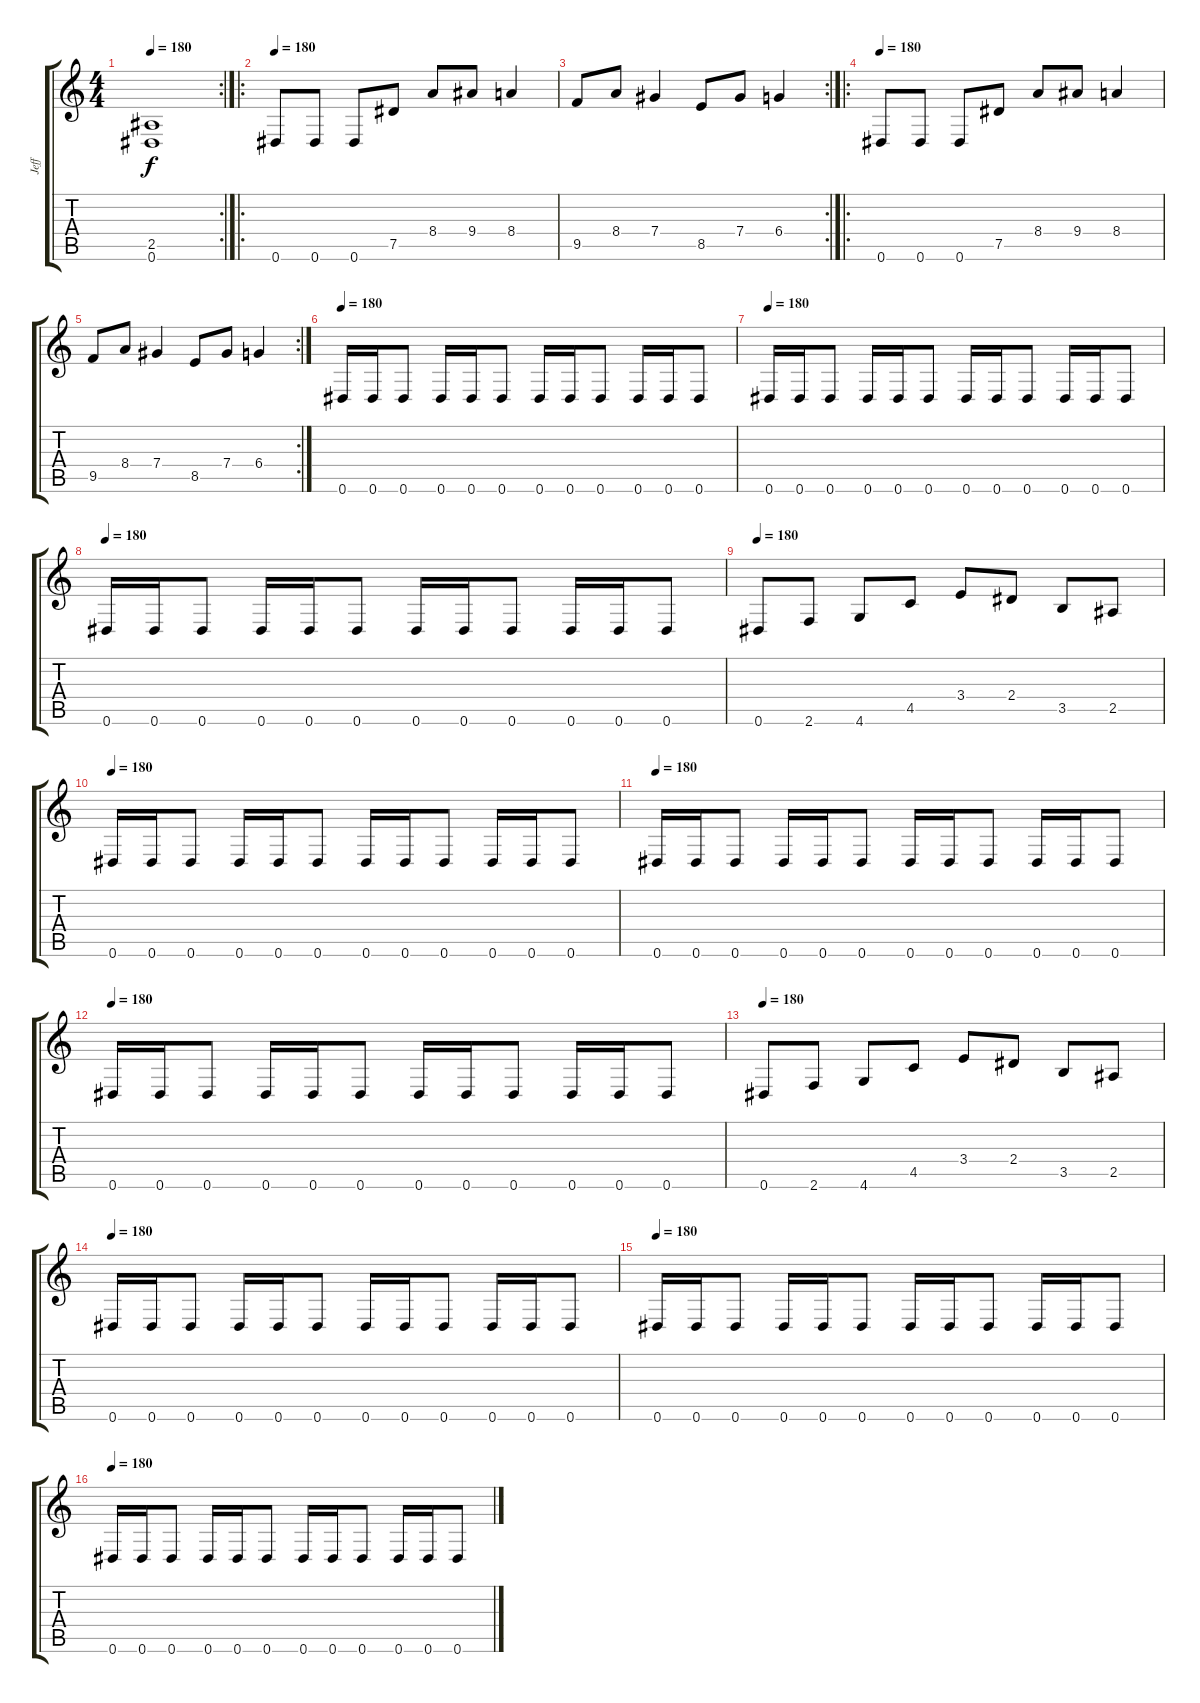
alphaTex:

\track ("Jeff" "Jeff") {instrument distortionguitar}
\staff {score tabs}
\tuning (Eb4 Bb3 Gb3 Db3 Ab2 Eb2) {hide}
\rc 2
\ts (4 4)
\tempo 180
\clef g2
\ks c
(2.5{t} 0.6{t}).1{dy f} |
\ro
\tempo 180
0.6.8 0.6.8 0.6.8 7.5.8 8.4.8 9.4.8 8.4.4 |
\rc 2
9.5.8 8.4.8 7.4.4 8.5.8 7.4.8 6.4.4 |
\ro
\tempo 180
0.6.8 0.6.8 0.6.8 7.5.8 8.4.8 9.4.8 8.4.4 |
\rc 2
9.5.8 8.4.8 7.4.4 8.5.8 7.4.8 6.4.4 |
\tempo 180
0.6.16 0.6.16 0.6.8 0.6.16 0.6.16 0.6.8 0.6.16 0.6.16 0.6.8 0.6.16 0.6.16 0.6.8 |
\tempo 180
0.6.16 0.6.16 0.6.8 0.6.16 0.6.16 0.6.8 0.6.16 0.6.16 0.6.8 0.6.16 0.6.16 0.6.8 |
\tempo 180
0.6.16 0.6.16 0.6.8 0.6.16 0.6.16 0.6.8 0.6.16 0.6.16 0.6.8 0.6.16 0.6.16 0.6.8 |
\tempo 180
0.6.8 2.6.8 4.6.8 4.5.8 3.4.8 2.4.8 3.5.8 2.5.8 |
\tempo 180
0.6.16 0.6.16 0.6.8 0.6.16 0.6.16 0.6.8 0.6.16 0.6.16 0.6.8 0.6.16 0.6.16 0.6.8 |
\tempo 180
0.6.16 0.6.16 0.6.8 0.6.16 0.6.16 0.6.8 0.6.16 0.6.16 0.6.8 0.6.16 0.6.16 0.6.8 |
\tempo 180
0.6.16 0.6.16 0.6.8 0.6.16 0.6.16 0.6.8 0.6.16 0.6.16 0.6.8 0.6.16 0.6.16 0.6.8 |
\tempo 180
0.6.8 2.6.8 4.6.8 4.5.8 3.4.8 2.4.8 3.5.8 2.5.8 |
\tempo 180
0.6.16 0.6.16 0.6.8 0.6.16 0.6.16 0.6.8 0.6.16 0.6.16 0.6.8 0.6.16 0.6.16 0.6.8 |
\tempo 180
0.6.16 0.6.16 0.6.8 0.6.16 0.6.16 0.6.8 0.6.16 0.6.16 0.6.8 0.6.16 0.6.16 0.6.8 |
\tempo 180
0.6.16 0.6.16 0.6.8 0.6.16 0.6.16 0.6.8 0.6.16 0.6.16 0.6.8 0.6.16 0.6.16 0.6.8
